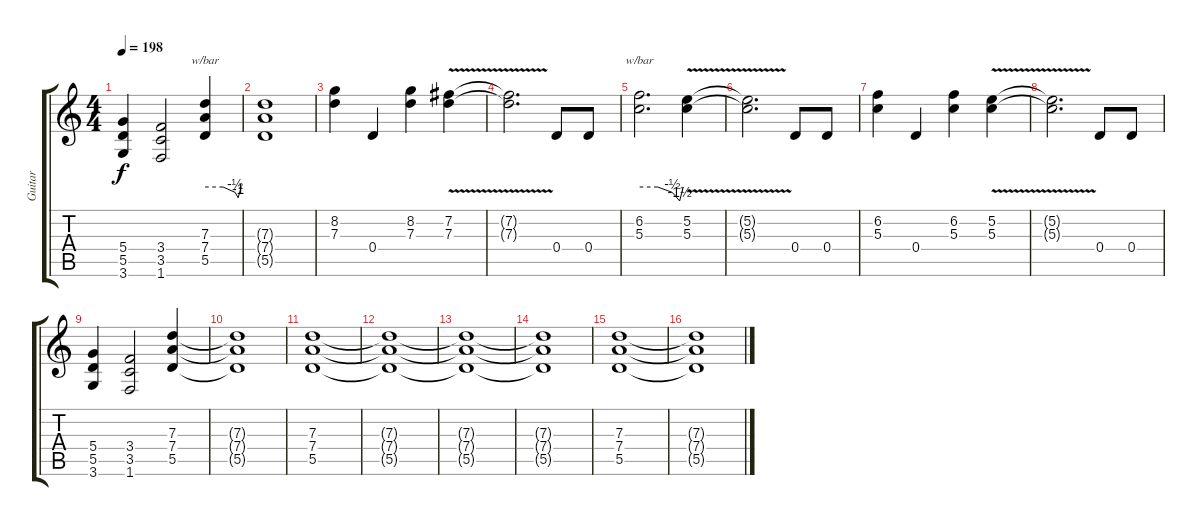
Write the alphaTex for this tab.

\track ("Guitar" "Guitar") {instrument distortionguitar}
\staff {score tabs}
\tuning (E4 B3 G3 D3 A2 E2) {hide}
\ts (4 4)
\tempo 198
\clef g2
\ks c
(5.4 5.5 3.6).4{dy f} (3.4 3.5 1.6).2 (7.3 7.4 5.5).4{tbe (custom default 0 0 30 0 50 -2 55 -4 60 0)} |
(7.3{t} 7.4{t} 5.5{t}).1 |
(8.2 7.3).4 0.4.4 (8.2 7.3).4 (7.2{v} 7.3{v}).4 |
(7.2{v t} 7.3{v t}).2{d} 0.4.8 0.4.8 |
(6.2 5.3).2{d tbe (custom default 0 0 25 0 45 -2 55 -6 60 0)} (5.2{v} 5.3{v}).4 |
(5.2{v t} 5.3{v t}).2{d} 0.4.8 0.4.8 |
(6.2 5.3).4 0.4.4 (6.2 5.3).4 (5.2{v} 5.3{v}).4 |
(5.2{v t} 5.3{v t}).2{d} 0.4.8 0.4.8 |
(5.4 5.5 3.6).4 (3.4 3.5 1.6).2 (7.3 7.4 5.5).4 |
(7.3{t} 7.4{t} 5.5{t}).1 |
(7.3 7.4 5.5).1 |
(7.3{t} 7.4{t} 5.5{t}).1 |
(7.3{t} 7.4{t} 5.5{t}).1 |
(7.3{t} 7.4{t} 5.5{t}).1 |
(7.3 7.4 5.5).1 |
(7.3{t} 7.4{t} 5.5{t}).1
